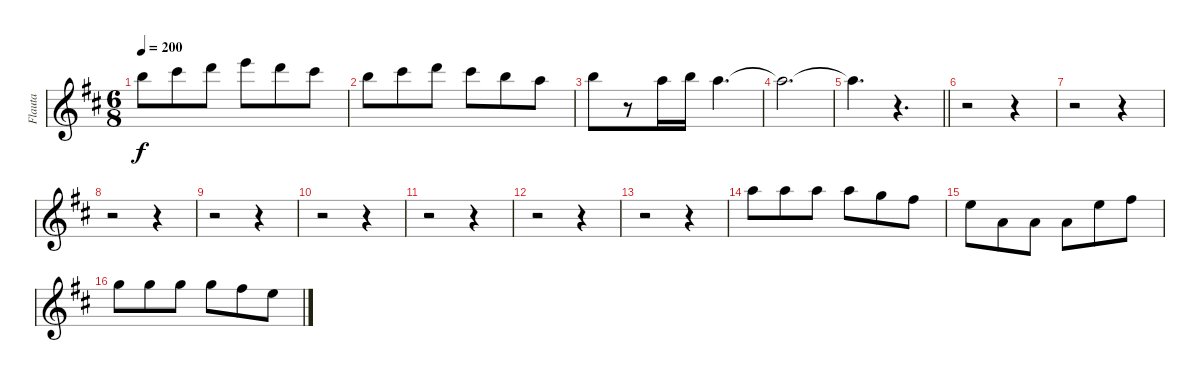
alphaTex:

\track ("Flauta" "Flauta") {instrument whistle}
\staff {score}
\tuning (E4 B3 G3 D3 A2 E2) {hide}
\ts (6 8)
\tempo 200
\clef g2
\ks bminor
19.1.8{dy f} 21.1.8 22.1.8 24.1.8 22.1.8 21.1.8 |
19.1.8 21.1.8 22.1.8 21.1.8 19.1.8 17.1.8 |
19.1.8 r.8 17.1.16 19.1.16 17.1.4{d} |
17.1{t}.2{d} |
\barLineRight lightlight
17.1{t}.4{d} r.4{d} |
r.2 r.4 |
r.2 r.4 |
r.2 r.4 |
r.2 r.4 |
r.2 r.4 |
r.2 r.4 |
r.2 r.4 |
r.2 r.4 |
17.1.8 17.1.8 17.1.8 17.1.8 15.1.8 14.1.8 |
12.1.8 5.1.8 5.1.8 5.1.8 12.1.8 14.1.8 |
15.1.8 15.1.8 15.1.8 15.1.8 14.1.8 12.1.8
